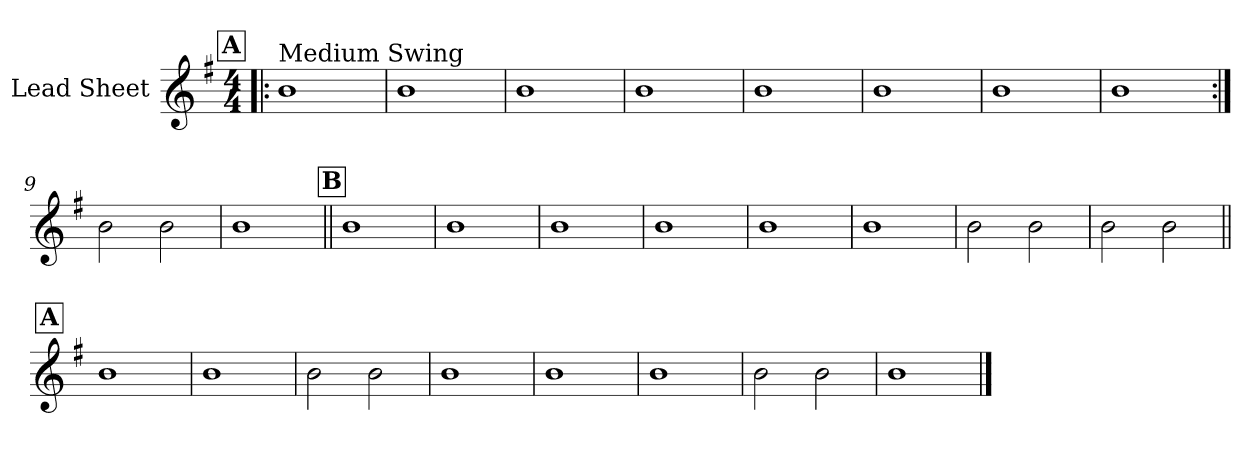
**kern
*part1
*staff1
*I"Lead Sheet
*clefG2
*k[f#]
*G:
*M4/4
!!LO:REH:place=s1:a:fs=14:t=A
=1!|:
!LO:TX:a:t=Medium Swing
1b
=2
1b
=3
1b
=4
1b
!!LO:LB:g=z
=5
1b
=6
1b
=7
1b
=8
1b
!!LO:LB:g=z
=9:|!
2b\
2b\
=10
1b
!!LO:LB:g=z
!!LO:REH:place=s1:a:fs=14:t=B
=11||
1b
=12
1b
=13
1b
=14
1b
!!LO:LB:g=z
=15
1b
=16
1b
=17
2b\
2b\
=18
2b\
2b\
!!LO:LB:g=z
!!LO:REH:place=s1:a:fs=14:t=A
=19||
1b
=20
1b
=21
2b\
2b\
=22
1b
!!LO:LB:g=z
=23
1b
=24
1b
=25
2b\
2b\
=26
1b
==
*-
